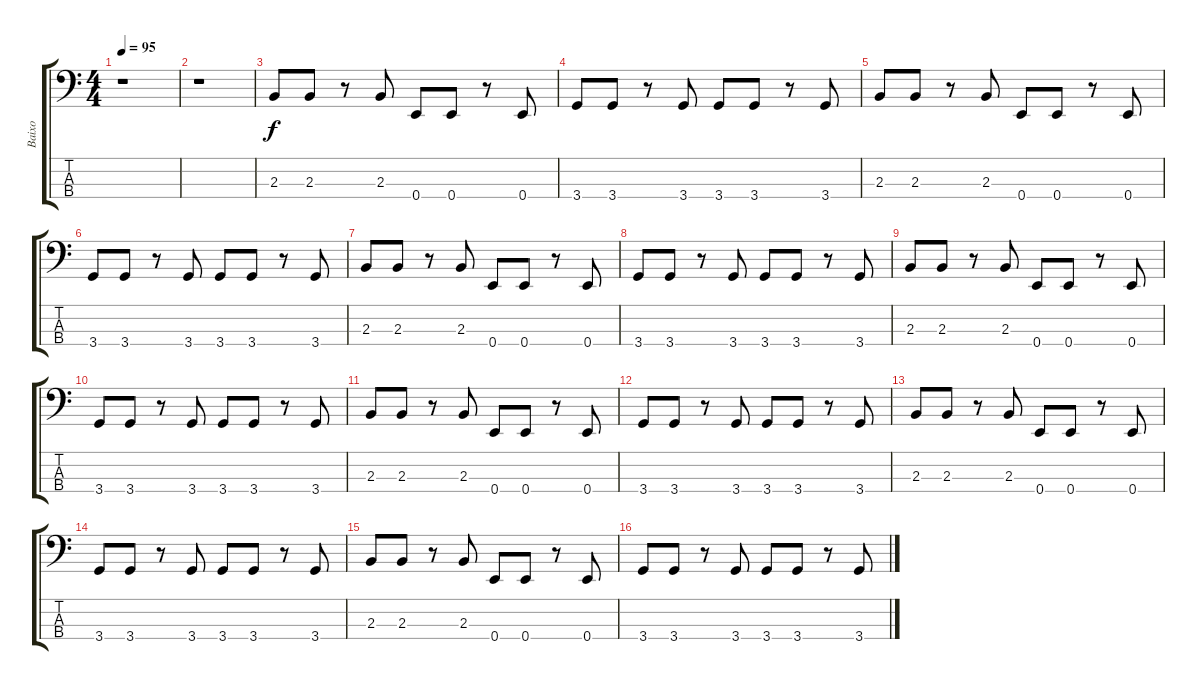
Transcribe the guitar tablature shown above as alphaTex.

\track ("Baixo" "Baixo") {instrument electricbasspick}
\staff {score tabs}
\tuning (G2 D2 A1 E1) {hide}
\ts (4 4)
\tempo 95
\clef f4
\ks c
r.1{dy f instrument electricbasspick} |
r.1 |
2.3.8 2.3.8 r.8 2.3.8 0.4.8 0.4.8 r.8 0.4.8 |
3.4.8 3.4.8 r.8 3.4.8 3.4.8 3.4.8 r.8 3.4.8 |
2.3.8 2.3.8 r.8 2.3.8 0.4.8 0.4.8 r.8 0.4.8 |
3.4.8 3.4.8 r.8 3.4.8 3.4.8 3.4.8 r.8 3.4.8 |
2.3.8 2.3.8 r.8 2.3.8 0.4.8 0.4.8 r.8 0.4.8 |
3.4.8 3.4.8 r.8 3.4.8 3.4.8 3.4.8 r.8 3.4.8 |
2.3.8 2.3.8 r.8 2.3.8 0.4.8 0.4.8 r.8 0.4.8 |
3.4.8 3.4.8 r.8 3.4.8 3.4.8 3.4.8 r.8 3.4.8 |
2.3.8 2.3.8 r.8 2.3.8 0.4.8 0.4.8 r.8 0.4.8 |
3.4.8 3.4.8 r.8 3.4.8 3.4.8 3.4.8 r.8 3.4.8 |
2.3.8 2.3.8 r.8 2.3.8 0.4.8 0.4.8 r.8 0.4.8 |
3.4.8 3.4.8 r.8 3.4.8 3.4.8 3.4.8 r.8 3.4.8 |
2.3.8 2.3.8 r.8 2.3.8 0.4.8 0.4.8 r.8 0.4.8 |
3.4.8 3.4.8 r.8 3.4.8 3.4.8 3.4.8 r.8 3.4.8
